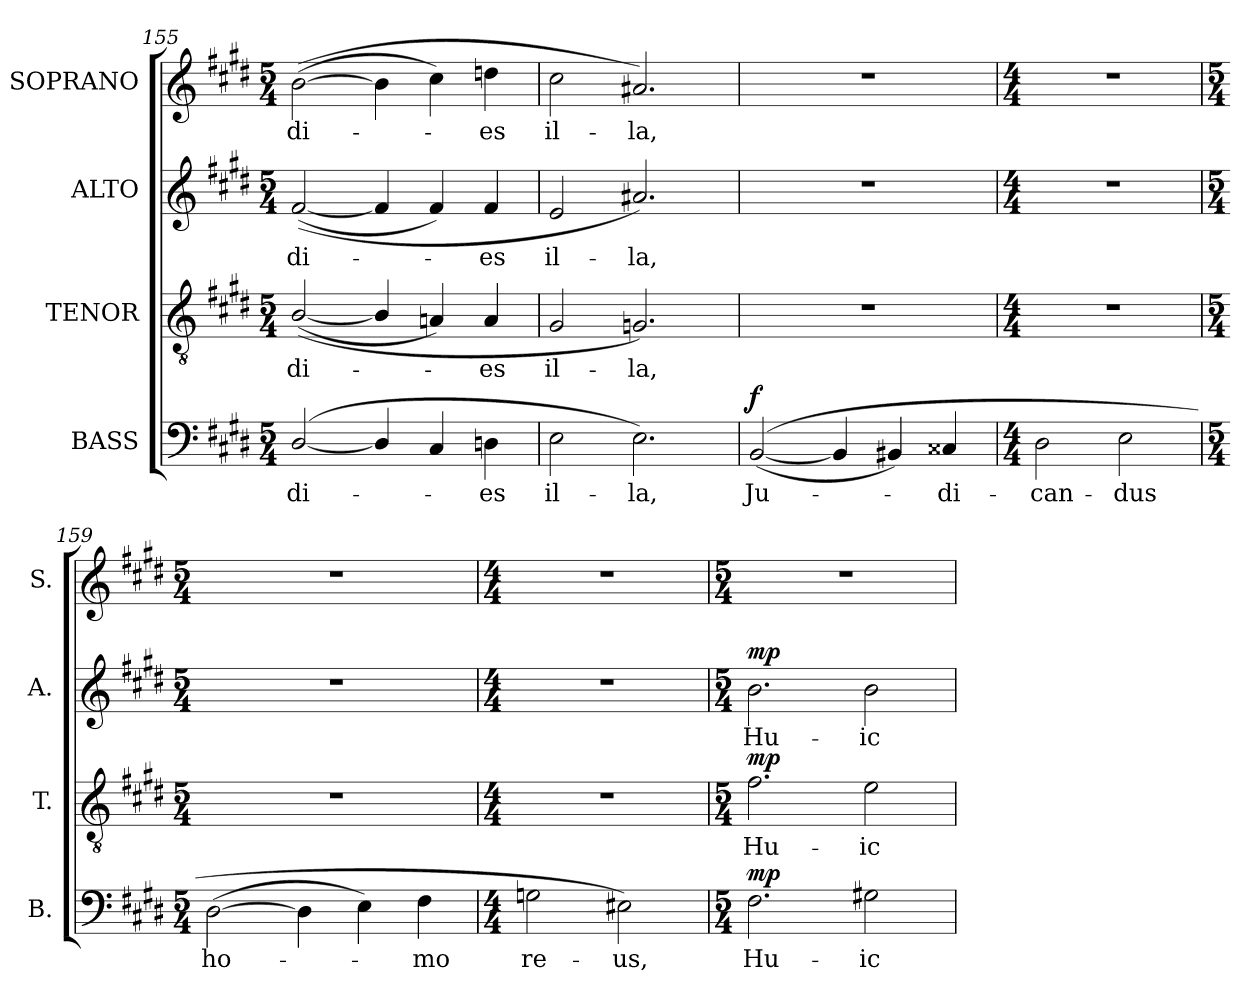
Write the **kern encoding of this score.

**kern	**text	**dynam	**kern	**text	**dynam	**kern	**text	**dynam	**kern	**text
*part4	*part4	*part4	*part3	*part3	*part3	*part2	*part2	*part2	*part1	*part1
*staff4	*staff4	*staff4	*staff3	*staff3	*staff3	*staff2	*staff2	*staff2	*staff1	*staff1
*I"BASS	*	*	*I"TENOR	*	*	*I"ALTO	*	*	*I"SOPRANO	*
*I'B.	*	*	*I'T.	*	*	*I'A.	*	*	*I'S.	*
*clefF4	*	*	*clefGv2	*	*	*clefG2	*	*	*clefG2	*
*	*	*	*ITrd7c12	*	*	*	*	*	*	*
*k[f#c#g#d#]	*	*	*k[f#c#g#d#]	*	*	*k[f#c#g#d#]	*	*	*k[f#c#g#d#]	*
*E:	*	*	*E:	*	*	*E:	*	*	*E:	*
*M5/4	*	*	*M5/4	*	*	*M5/4	*	*	*M5/4	*
=155	=155	=155	=155	=155	=155	=155	=155	=155	=155	=155
!	!LO:LY:b:color=#000000	!	!	!	!	!	!	!	!	!
!	!	!	!	!LO:LY:b:color=#000000	!	!	!	!	!	!
!	!	!	!	!	!	!	!LO:LY:b:color=#000000	!	!	!
!	!	!	!	!	!	!	!	!	!	!LO:LY:b:color=#000000
([<2D#i/	di-	.	(([<2BBi/	di-	.	(([<2f#i/	di-	.	(([>2bi\	di-
4D#i/]	.	.	4BBi/]	.	.	4f#i/]	.	.	4bi\]	.
4C#i/	.	.	4AAni/)	.	.	4f#i/)	.	.	4cc#i\)	.
!	!LO:LY:b:color=#000000	!	!	!	!	!	!	!	!	!
!	!	!	!	!LO:LY:b:color=#000000	!	!	!	!	!	!
!	!	!	!	!	!	!	!LO:LY:b:color=#000000	!	!	!
!	!	!	!	!	!	!	!	!	!	!LO:LY:b:color=#000000
4Dni\	-es	.	4AAi/	-es	.	4f#i/	-es	.	4ddni\	-es
=156	=156	=156	=156	=156	=156	=156	=156	=156	=156	=156
!	!LO:LY:b:color=#000000	!	!	!	!	!	!	!	!	!
!	!	!	!	!LO:LY:b:color=#000000	!	!	!	!	!	!
!	!	!	!	!	!	!	!LO:LY:b:color=#000000	!	!	!
!	!	!	!	!	!	!	!	!	!	!LO:LY:b:color=#000000
2Ei\	il-	.	2GG#i/	il-	.	2ei/	il-	.	2cc#i\	il-
!	!LO:LY:b:color=#000000	!	!	!	!	!	!	!	!	!
!	!	!	!	!LO:LY:b:color=#000000	!	!	!	!	!	!
!	!	!	!	!	!	!	!LO:LY:b:color=#000000	!	!	!
!	!	!	!	!	!	!	!	!	!	!LO:LY:b:color=#000000
2.Ei\)	-la,	.	2.GGni/)	-la,	.	2.a#Xi/)	-la,	.	2.a#Xi/)	-la,
!!LO:PB:g=z
=157	=157	=157	=157	=157	=157	=157	=157	=157	=157	=157
!	!LO:LY:b:color=#000000	!	!LO:N:vis=1	!	!	!LO:N:vis=1	!	!	!LO:N:vis=1	!
(([<2BBi/	Ju-	f	4%5r	.	.	4%5r	.	.	4%5r	.
4BBi/]	.	.	.	.	.	.	.	.	.	.
4BB#Xi/)	.	.	.	.	.	.	.	.	.	.
!	!LO:LY:b:color=#000000	!	!	!	!	!	!	!	!	!
4C##Xi/	-di-	.	.	.	.	.	.	.	.	.
=158	=158	=158	=158	=158	=158	=158	=158	=158	=158	=158
*M4/4	*	*	*M4/4	*	*	*M4/4	*	*	*M4/4	*
!	!LO:LY:b:color=#000000	!	!	!	!	!	!	!	!	!
2D#i\	-can-	.	1r	.	.	1r	.	.	1r	.
!	!LO:LY:b:color=#000000	!	!	!	!	!	!	!	!	!
2Ei\	-dus	.	.	.	.	.	.	.	.	.
=159	=159	=159	=159	=159	=159	=159	=159	=159	=159	=159
*M5/4	*	*	*M5/4	*	*	*M5/4	*	*	*M5/4	*
!	!LO:LY:b:color=#000000	!	!LO:N:vis=1	!	!	!LO:N:vis=1	!	!	!LO:N:vis=1	!
([>2D#i\	ho-	.	4%5r	.	.	4%5r	.	.	4%5r	.
4D#i\]	.	.	.	.	.	.	.	.	.	.
4Ei\)	.	.	.	.	.	.	.	.	.	.
!	!LO:LY:b:color=#000000	!	!	!	!	!	!	!	!	!
4F#i\	-mo	.	.	.	.	.	.	.	.	.
=160	=160	=160	=160	=160	=160	=160	=160	=160	=160	=160
*M4/4	*	*	*M4/4	*	*	*M4/4	*	*	*M4/4	*
!	!LO:LY:b:color=#000000	!	!	!	!	!	!	!	!	!
2Gni\	re-	.	1r	.	.	1r	.	.	1r	.
!	!LO:LY:b:color=#000000	!	!	!	!	!	!	!	!	!
2E#Xi\)	-us,	.	.	.	.	.	.	.	.	.
=161	=161	=161	=161	=161	=161	=161	=161	=161	=161	=161
*M5/4	*	*	*M5/4	*	*	*M5/4	*	*	*M5/4	*
!	!LO:LY:b:color=#000000	!	!	!	!	!	!	!	!	!
!	!	!	!	!LO:LY:b:color=#000000	!	!	!	!	!	!
!	!	!	!	!	!	!	!LO:LY:b:color=#000000	!	!LO:N:vis=1	!
2.F#i\	Hu-	mp	2.F#i\	Hu-	mp	2.bi\	Hu-	mp	4%5r	.
!	!LO:LY:b:color=#000000	!	!	!	!	!	!	!	!	!
!	!	!	!	!LO:LY:b:color=#000000	!	!	!	!	!	!
!	!	!	!	!	!	!	!LO:LY:b:color=#000000	!	!	!
2G#Xi\	-ic	.	2Ei\	-ic	.	2bi\	-ic	.	.	.
=	=	=	=	=	=	=	=	=	=	=
*-	*-	*-	*-	*-	*-	*-	*-	*-	*-	*-
